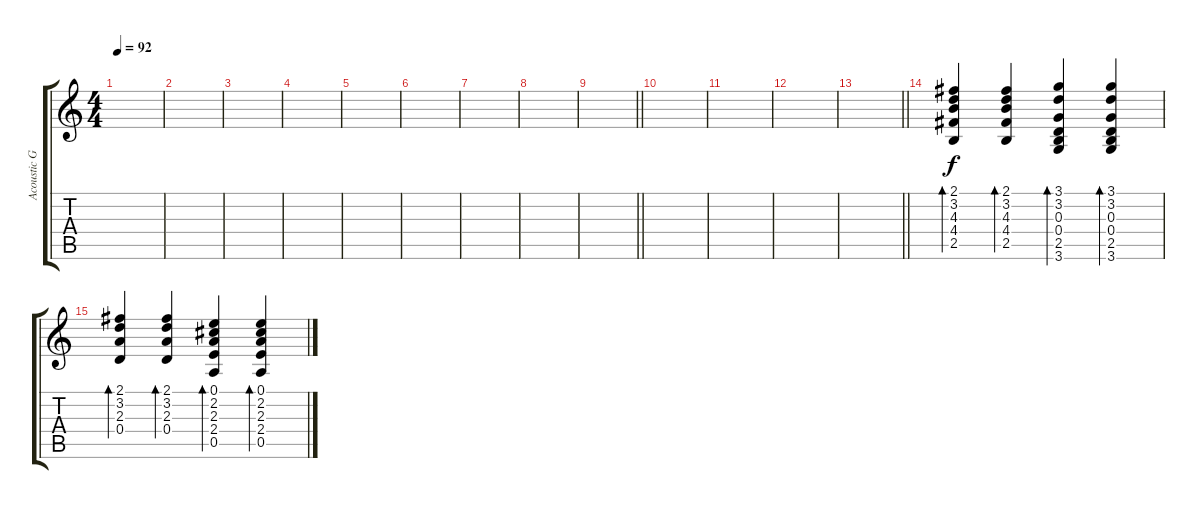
\track ("Acoustic Guitar 1" "Acoustic G") {instrument acousticguitarsteel}
\staff {score tabs}
\tuning (E4 B3 G3 D3 A2 E2) {hide}
\ts (4 4)
\tempo 92
\clef g2
\ks c
|
|
|
|
|
|
|
|
\barLineRight lightlight
|
|
|
|
\barLineRight lightlight
|
(2.1 3.2 4.3 4.4 2.5).4{bd 60} (2.1 3.2 4.3 4.4 2.5).4{bd 60} (3.1 3.2 0.3 0.4 2.5 3.6).4{bd 60} (3.1 3.2 0.3 0.4 2.5 3.6).4{bd 60} |
(2.1 3.2 2.3 0.4).4{bd 60} (2.1 3.2 2.3 0.4).4{bd 60} (0.1 2.2 2.3 2.4 0.5).4{bd 60} (0.1 2.2 2.3 2.4 0.5).4{bd 60}
